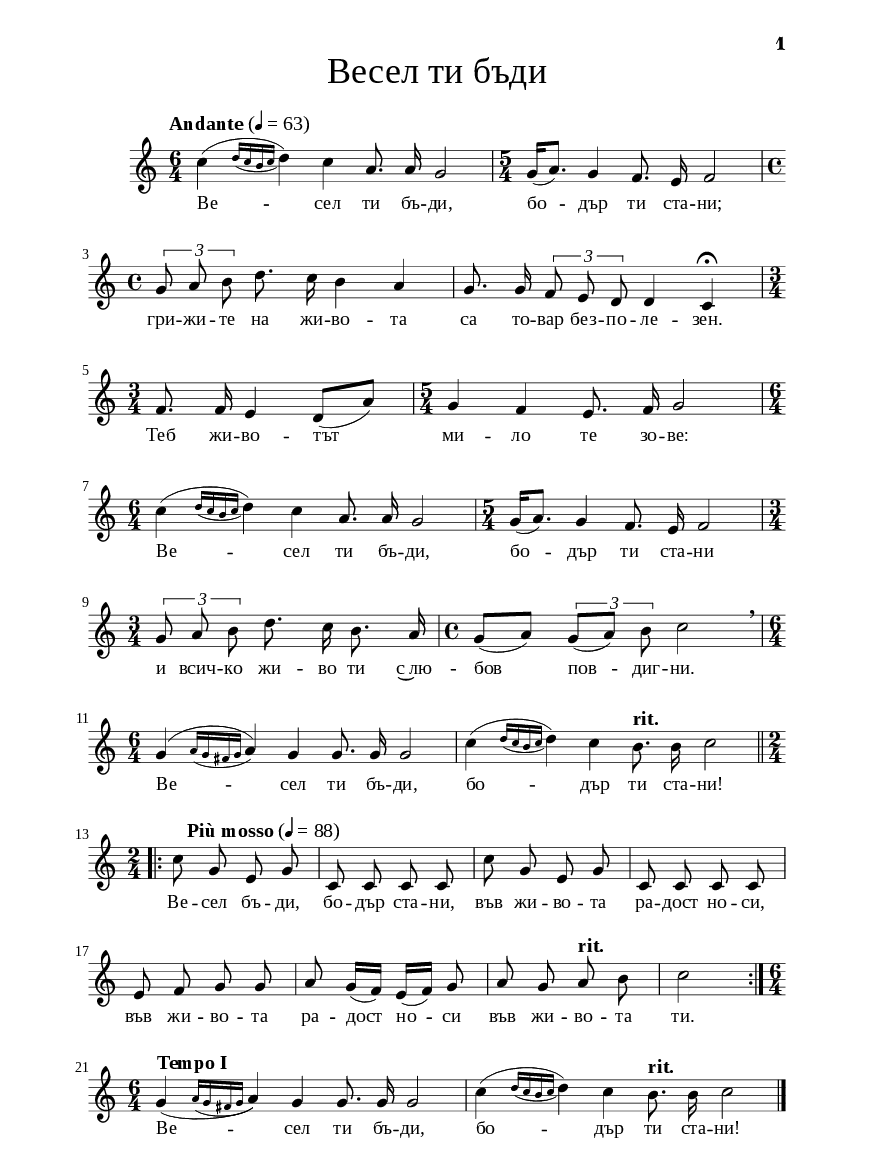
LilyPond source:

\version "2.24.4"

% include paper part and global functions
\include "include/globals.ily"

\bookpart {
  \label #'ref096
  \tocItem \markup "Весел ти бъди"

  \include "include/bookpart-paper.ily"

  \score {
    \include "include/score-layout.ily"

    \new Voice \absolute  {
      \clef treble
      \key c \major
      \time 6/4
      \tempoFunc "Andante" 4 "63"

      c''4 ( \acciaccatura { d''16 c'' b' c'' } d''4 ) c'' \autoBeamOff a'8. a'16 g'2 |\time 5/4 g'16[( a'8. )] g'4 f'8. e'16 f'2 | \time 4/4 \break

      \tuplet 3/2 {g'8 a' b'} d''8. c''16 b'4 a'4 | g'8. g'16 \tuplet 3/2 {f'8 e'8 d'8 } d'4 c'4\fermata | \time 3/4 \break

      f'8. f'16 e'4 d'8[(a'8)] | \time 5/4 g'4 f' e'8. f'16 g'2 | \time 6/4 \break


      c''4 ( \acciaccatura { d''16[ c'' b' c'' ]} d''4 ) c'' a'8. a'16 g'2 |\time 5/4 g'16[( a'8.)] \autoBeamOff  g'4 f'8.e'16 f'2 | \time 3/4 \break


      \tuplet 3/2 {g'8 a' b'} d''8. c''16 b'8. a'16 | \time 4/4 g'8[(a'8)] \tuplet 3/2 {g'8[(a'8)] b'8} c''2 \breathe | \time 6/4 \break

      \slurUp g'4(  \acciaccatura { a'16[g' fis' g']} a'4)  \slurNeutral g'4 g'8. g'16 g'2 | c''4( \acciaccatura { d''16[ c'' b' c'' ]} d''4) c''4 \tempo "rit." b'8. b'16 c''2 | \time 2/4 \break

      \bar ".|:-||"


      \tempoFunc   "            Più mosso" 4 "88"
      c''8 g' e' g' | c' c' c' c' | c'' g' e' g' | c' c' c' c' | \break

      e' f' g' g'  | a' g'16([f']) e'([f']) g'8 | a' g' \tempo "rit." a' b' | c''2 | \bar ":|." \time 6/4 \break

      \tempo "      Tempo I"
      \once \override Slur.positions = #'(0 . -1.5)
      g'4(  \acciaccatura { a'16[g' fis' g']} a'4) g'4 g'8. g'16 g'2 | c''4( \acciaccatura { d''16[ c'' b' c'' ]} d''4) c''4 \tempo "rit." b'8. b'16 c''2 | \bar "|."
    }

    \addlyrics {
      Ве -- сел ти бъ -- ди, бо -- дър ти ста -- ни;
      гри  -- жи -- те на жи -- во -- та
      са то -- вар без -- по -- ле -- зен.
      Теб жи -- во -- тът ми -- ло те зо -- ве:
      Ве  -- сел ти бъ -- ди, бо -- дър ти ста -- ни
      и всич -- ко жи -- во ти с~лю -- бов пов  -- диг -- ни.
      Ве -- сел ти бъ -- ди, бо -- дър ти ста -- ни!
      Ве -- сел бъ -- ди, бо -- дър ста -- ни,
      във жи -- во -- та ра -- дост но -- си,
      във жи -- во -- та ра -- дост но -- си
      във жи -- во -- та ти.
      Ве -- сел ти бъ -- ди, бо -- дър ти ста -- ни!
    }

    \header {
      title = \titleFunc #'ref_desc_6 "Весел ти бъди" "Vesel ti bădi"
    }

    \midi{}

  } % score

} % bookpart
